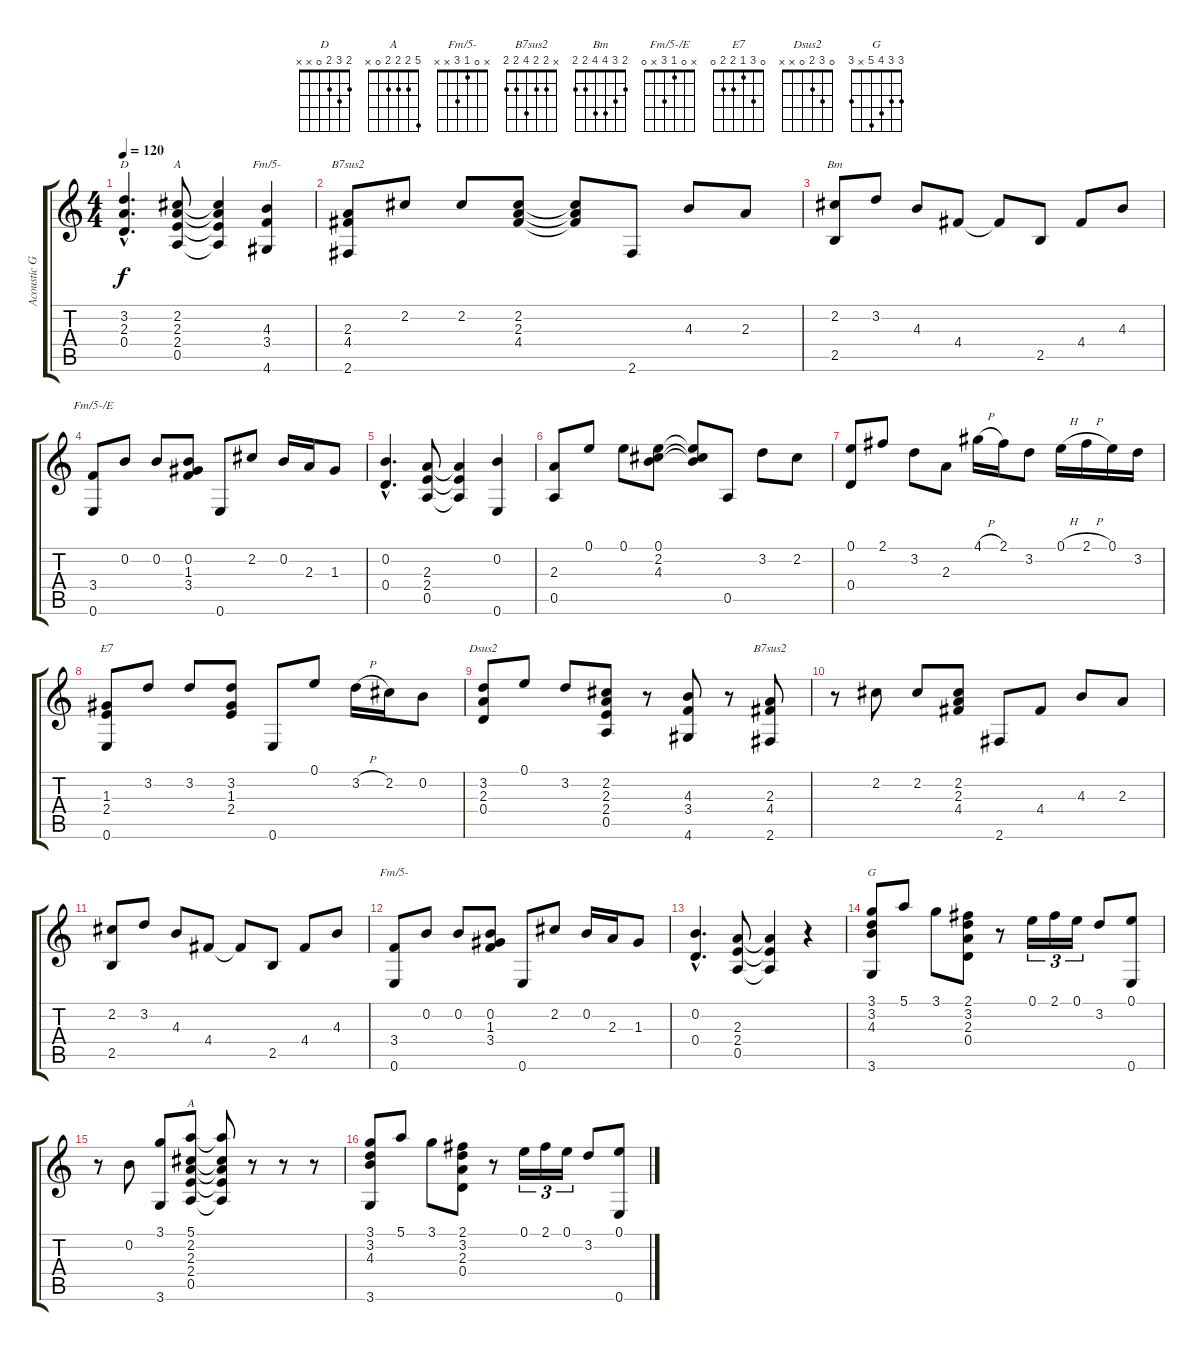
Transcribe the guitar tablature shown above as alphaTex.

\track ("Acoustic Guitar" "Acoustic G") {instrument acousticguitarnylon}
\staff {score tabs}
\tuning (E4 B3 G3 D3 A2 E2) {hide}
\chord ("D" 2 3 2 0 x x)
\chord ("A" 0 2 2 2 0 x)
\chord ("Fm/5-" x x 4 3 x 4)
\chord ("B7sus2" 2 2 2 4 2 2)
\chord ("Bm" 2 3 4 4 2 2)
\chord ("Fm/5-/E" x 0 1 3 x 0)
\chord ("E7" 0 3 1 2 2 0)
\chord ("Dsus2" 0 3 2 0 x x)
\chord ("B7sus2" x 2 2 4 2 2)
\chord ("Fm/5-" x 0 1 3 x x)
\chord ("G" 3 3 4 5 x 3)
\chord ("A" 5 2 2 2 0 x)
\ts (4 4)
\tempo 120
\clef g2
\ks c
(3.2{hac} 2.3{hac} 0.4{hac}).4{d ch "D" dy f} (2.2 2.3 2.4 0.5).8{ch "A"} (2.2{t} 2.3{t} 2.4{t} 0.5{t}).4 (4.3 3.4 4.6).4{ch "Fm/5-"} |
(2.3 4.4 2.6).8{ch "B7sus2"} 2.2.8 2.2.8 (2.2 2.3 4.4).8 (2.2{t} 2.3{t} 4.4{t}).8 2.6.8 4.3.8 2.3.8 |
(2.2 2.5).8{ch "Bm"} 3.2.8 4.3.8 4.4.8 4.4{t}.8 2.5.8 4.4.8 4.3.8 |
(3.4 0.6).8{ch "Fm/5-/E"} 0.2.8 0.2.8 (0.2 1.3 3.4).8 0.6.8 2.2.8 0.2.16 2.3.16 1.3.8 |
(0.2{hac} 0.4{hac}).4{d} (2.3 2.4 0.5).8 (2.3{t} 2.4{t} 0.5{t}).4 (0.2 0.6).4 |
(2.3 0.5).8 0.1.8 0.1.8 (0.1 2.2 4.3).8 (0.1{t} 2.2{t} 4.3{t}).8 0.5.8 3.2.8 2.2.8 |
(0.1 0.4).8 2.1.8 3.2.8 2.3.8 4.1{h}.16 2.1.16 3.2.8 0.1{h}.16 2.1{h}.16 0.1.16 3.2.16 |
(1.3 2.4 0.6).8{ch "E7"} 3.2.8 3.2.8 (3.2 1.3 2.4).8 0.6.8 0.1.8 3.2{h}.16 2.2.16 0.2.8 |
(3.2 2.3 0.4).8{ch "Dsus2"} 0.1.8 3.2.8 (2.2 2.3 2.4 0.5).8 r.8 (4.3 3.4 4.6).8 r.8 (2.3 4.4 2.6).8{ch "B7sus2"} |
r.8 2.2.8 2.2.8 (2.2 2.3 4.4).8 2.6.8 4.4.8 4.3.8 2.3.8 |
(2.2 2.5).8 3.2.8 4.3.8 4.4.8 4.4{t}.8 2.5.8 4.4.8 4.3.8 |
(3.4 0.6).8{ch "Fm/5-"} 0.2.8 0.2.8 (0.2 1.3 3.4).8 0.6.8 2.2.8 0.2.16 2.3.16 1.3.8 |
(0.2{hac} 0.4{hac}).4{d} (2.3 2.4 0.5).8 (2.3{t} 2.4{t} 0.5{t}).4 r.4 |
(3.1 3.2 4.3 3.6).8{ch "G"} 5.1.8 3.1.8 (2.1 3.2 2.3 0.4).8 r.8 0.1.16{tu (3 2)} 2.1.16{tu (3 2)} 0.1.16{tu (3 2)} 3.2.8 (0.1 0.6).8 |
r.8 0.2.8 (3.1 3.6).8 (5.1 2.2 2.3 2.4 0.5).8{ch "A"} (5.1{t} 2.2{t} 2.3{t} 2.4{t} 0.5{t}).8 r.8 r.8 r.8 |
(3.1 3.2 4.3 3.6).8 5.1.8 3.1.8 (2.1 3.2 2.3 0.4).8 r.8 0.1.16{tu (3 2)} 2.1.16{tu (3 2)} 0.1.16{tu (3 2)} 3.2.8 (0.1 0.6).8
